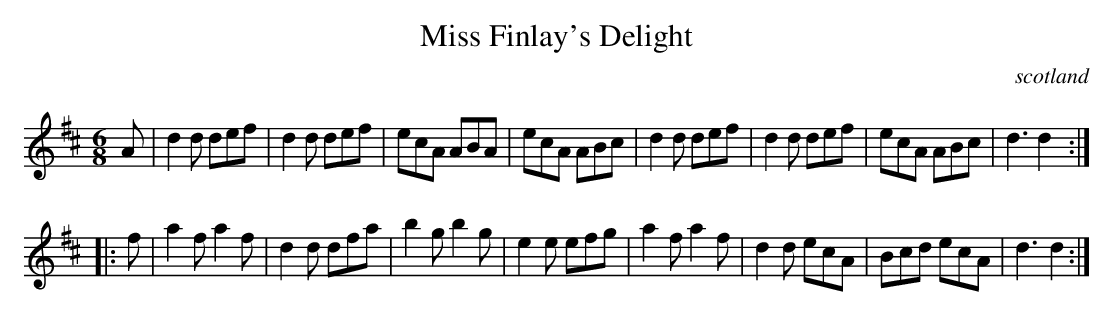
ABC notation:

X:1
T:Miss Finlay's Delight
O:scotland
M:6/8
K:D
A|\
d2d def|d2d def|ecA ABA|ecA ABc|\
d2d def|d2d def|ecA ABc|d3 d2::
f|\
a2f a2f|d2d dfa|b2g b2g|e2e efg|\
a2f a2f|d2d ecA|Bcd ecA|d3 d2:|
